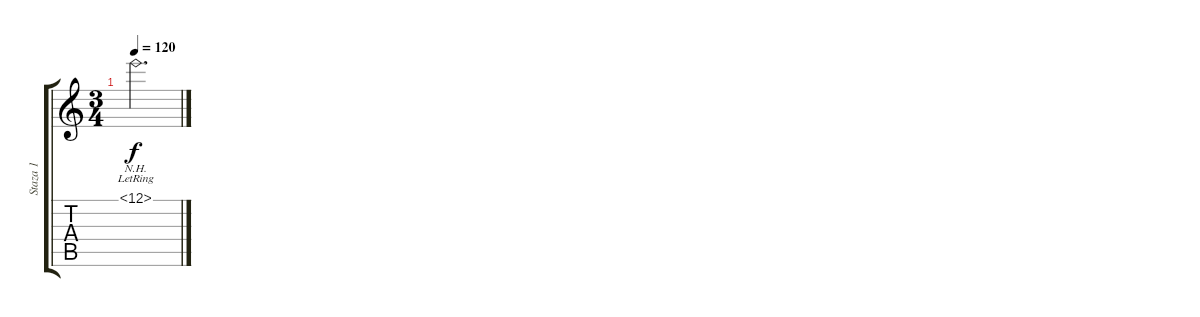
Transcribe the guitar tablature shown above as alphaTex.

\track ("Staza 1" "Staza 1") {instrument acousticguitarsteel}
\staff {score tabs}
\tuning (E4 B3 G3 D3 A2 E2) {hide}
\ts (3 4)
\tempo 120
\clef g2
\ks c
12.1{nh lr}.2{d dy f}
